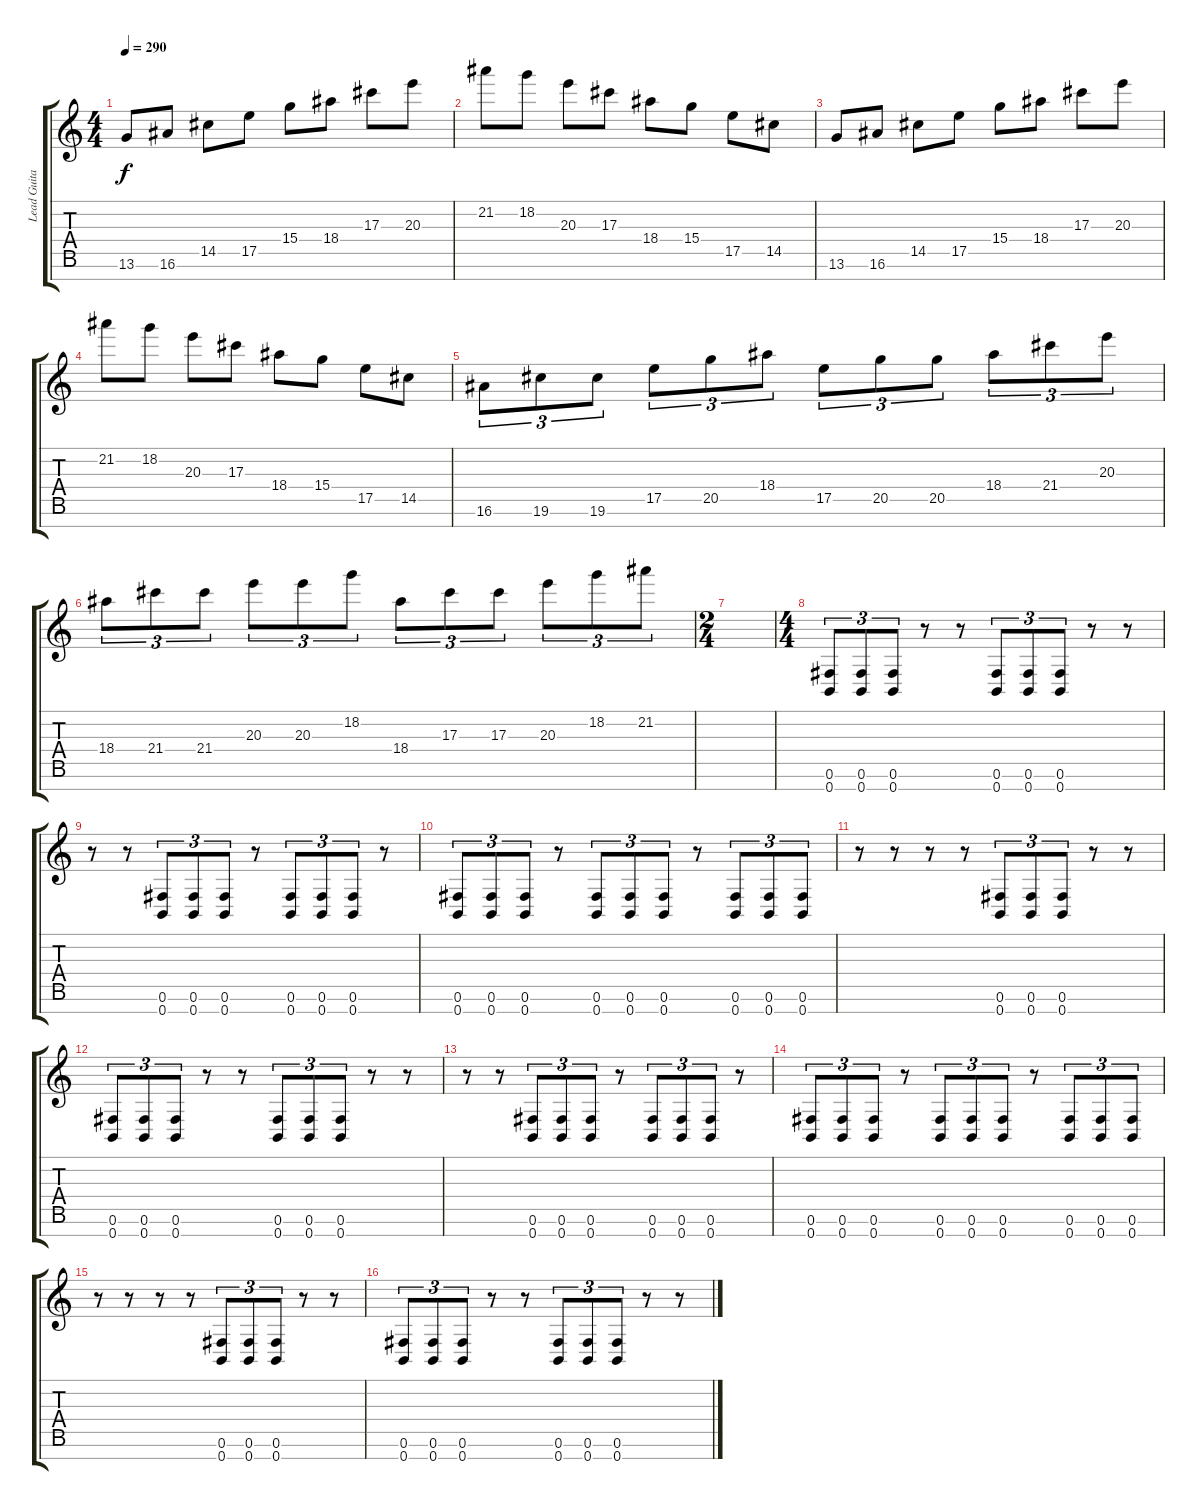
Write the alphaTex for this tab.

\track ("Lead Guitar (Chris Storey)" "Lead Guita") {instrument distortionguitar}
\staff {score tabs}
\tuning (Gb4 Db4 Ab3 E3 B2 Gb2 B1) {hide}
\ts (4 4)
\tempo 290
\clef g2
\ks c
13.6.8{dy f} 16.6.8 14.5.8 17.5.8 15.4.8 18.4.8 17.3.8 20.3.8 |
21.2.8 18.2.8 20.3.8 17.3.8 18.4.8 15.4.8 17.5.8 14.5.8 |
13.6.8 16.6.8 14.5.8 17.5.8 15.4.8 18.4.8 17.3.8 20.3.8 |
21.2.8 18.2.8 20.3.8 17.3.8 18.4.8 15.4.8 17.5.8 14.5.8 |
16.6.8{tu (3 2)} 19.6.8{tu (3 2)} 19.6.8{tu (3 2)} 17.5.8{tu (3 2)} 20.5.8{tu (3 2)} 18.4.8{tu (3 2)} 17.5.8{tu (3 2)} 20.5.8{tu (3 2)} 20.5.8{tu (3 2)} 18.4.8{tu (3 2)} 21.4.8{tu (3 2)} 20.3.8{tu (3 2)} |
18.4.8{tu (3 2)} 21.4.8{tu (3 2)} 21.4.8{tu (3 2)} 20.3.8{tu (3 2)} 20.3.8{tu (3 2)} 18.2.8{tu (3 2)} 18.4.8{tu (3 2)} 17.3.8{tu (3 2)} 17.3.8{tu (3 2)} 20.3.8{tu (3 2)} 18.2.8{tu (3 2)} 21.2.8{tu (3 2)} |
\ts (2 4)
|
\ts (4 4)
(0.6 0.7).8{tu (3 2)} (0.6 0.7).8{tu (3 2)} (0.6 0.7).8{tu (3 2)} r.8 r.8 (0.6 0.7).8{tu (3 2)} (0.6 0.7).8{tu (3 2)} (0.6 0.7).8{tu (3 2)} r.8 r.8 |
r.8 r.8 (0.6 0.7).8{tu (3 2)} (0.6 0.7).8{tu (3 2)} (0.6 0.7).8{tu (3 2)} r.8 (0.6 0.7).8{tu (3 2)} (0.6 0.7).8{tu (3 2)} (0.6 0.7).8{tu (3 2)} r.8 |
(0.6 0.7).8{tu (3 2)} (0.6 0.7).8{tu (3 2)} (0.6 0.7).8{tu (3 2)} r.8 (0.6 0.7).8{tu (3 2)} (0.6 0.7).8{tu (3 2)} (0.6 0.7).8{tu (3 2)} r.8 (0.6 0.7).8{tu (3 2)} (0.6 0.7).8{tu (3 2)} (0.6 0.7).8{tu (3 2)} |
r.8 r.8 r.8 r.8 (0.6 0.7).8{tu (3 2)} (0.6 0.7).8{tu (3 2)} (0.6 0.7).8{tu (3 2)} r.8 r.8 |
(0.6 0.7).8{tu (3 2)} (0.6 0.7).8{tu (3 2)} (0.6 0.7).8{tu (3 2)} r.8 r.8 (0.6 0.7).8{tu (3 2)} (0.6 0.7).8{tu (3 2)} (0.6 0.7).8{tu (3 2)} r.8 r.8 |
r.8 r.8 (0.6 0.7).8{tu (3 2)} (0.6 0.7).8{tu (3 2)} (0.6 0.7).8{tu (3 2)} r.8 (0.6 0.7).8{tu (3 2)} (0.6 0.7).8{tu (3 2)} (0.6 0.7).8{tu (3 2)} r.8 |
(0.6 0.7).8{tu (3 2)} (0.6 0.7).8{tu (3 2)} (0.6 0.7).8{tu (3 2)} r.8 (0.6 0.7).8{tu (3 2)} (0.6 0.7).8{tu (3 2)} (0.6 0.7).8{tu (3 2)} r.8 (0.6 0.7).8{tu (3 2)} (0.6 0.7).8{tu (3 2)} (0.6 0.7).8{tu (3 2)} |
r.8 r.8 r.8 r.8 (0.6 0.7).8{tu (3 2)} (0.6 0.7).8{tu (3 2)} (0.6 0.7).8{tu (3 2)} r.8 r.8 |
(0.6 0.7).8{tu (3 2)} (0.6 0.7).8{tu (3 2)} (0.6 0.7).8{tu (3 2)} r.8 r.8 (0.6 0.7).8{tu (3 2)} (0.6 0.7).8{tu (3 2)} (0.6 0.7).8{tu (3 2)} r.8 r.8
